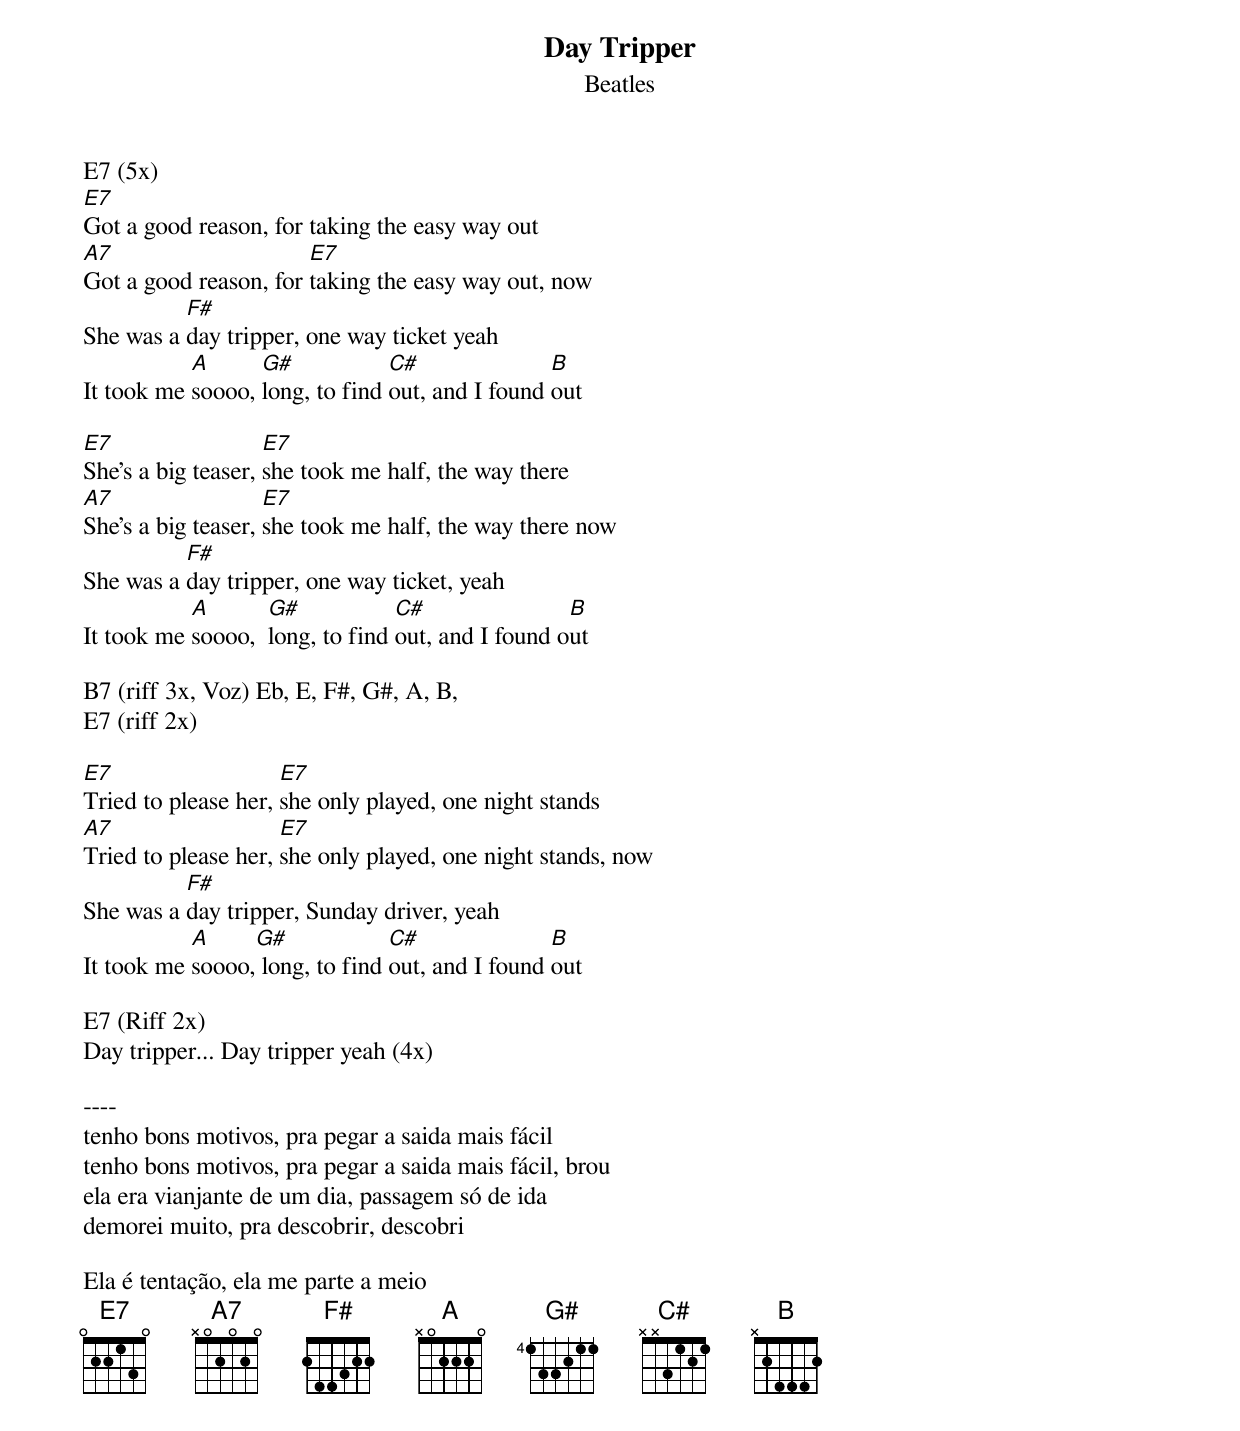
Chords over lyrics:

Day Tripper
Beatles

E7 (5x)
E7
Got a good reason, for taking the easy way out
A7                     E7
Got a good reason, for taking the easy way out, now
          F#
She was a day tripper, one way ticket yeah
           A      G#            C#               B
It took me soooo, long, to find out, and I found out

E7                  E7
She's a big teaser, she took me half, the way there
A7                  E7
She's a big teaser, she took me half, the way there now
          F#
She was a day tripper, one way ticket, yeah
           A       G#            C#                B
It took me soooo,  long, to find out, and I found out

B7 (riff 3x, Voz) Eb, E, F#, G#, A, B,
E7 (riff 2x)

E7                   E7
Tried to please her, she only played, one night stands
A7                   E7
Tried to please her, she only played, one night stands, now
          F#
She was a day tripper, Sunday driver, yeah
           A     G#             C#               B
It took me soooo, long, to find out, and I found out

E7 (Riff 2x)
Day tripper... Day tripper yeah (4x)

----
tenho bons motivos, pra pegar a saida mais fácil
tenho bons motivos, pra pegar a saida mais fácil, brou
ela era vianjante de um dia, passagem só de ida
demorei muito, pra descobrir, descobri

Ela é tentação, ela me parte a meio
